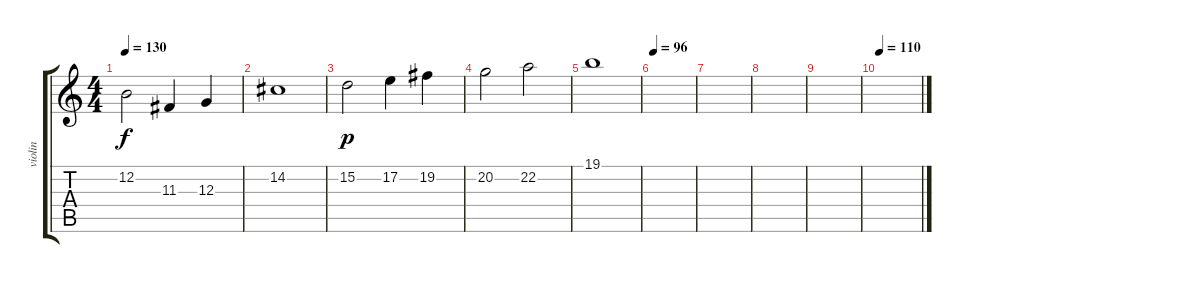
\track ("violin" "violin") {instrument violin}
\staff {score tabs}
\tuning (E4 B3 G3 D3 A2 E2) {hide}
\ts (4 4)
\tempo 130
\clef g2
\ks c
12.2.2{dy f} 11.3.4 12.3.4 |
14.2.1 |
15.2.2{dy p} 17.2.4 19.2.4 |
20.2.2 22.2.2 |
19.1.1 |
\tempo 96
|
|
|
|
\tempo 110
